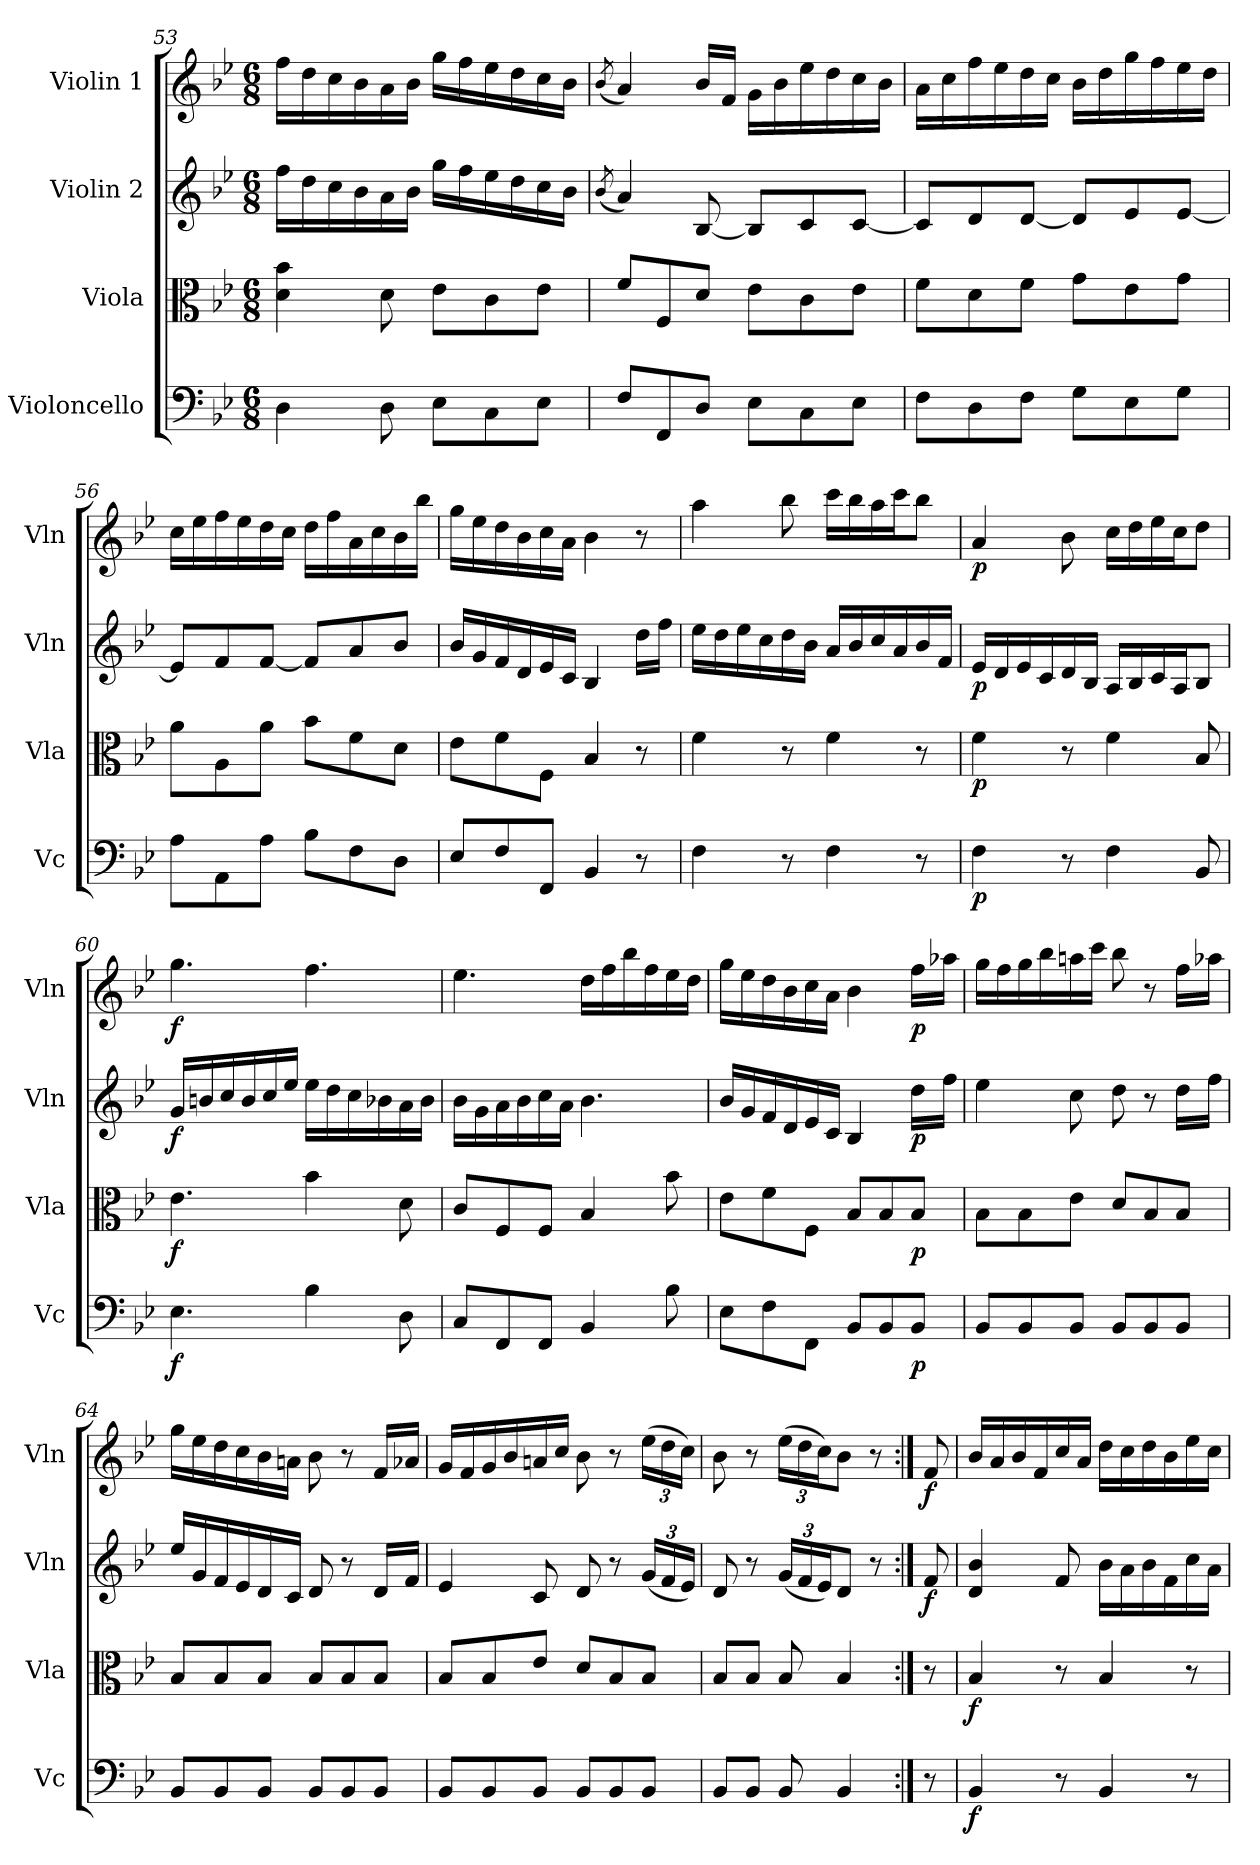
**kern	**dynam	**kern	**dynam	**kern	**dynam	**kern	**dynam
*part4	*part4	*part3	*part3	*part2	*part2	*part1	*part1
*staff4	*staff4	*staff3	*staff3	*staff2	*staff2	*staff1	*staff1
*I"Violoncello	*	*I"Viola	*	*I"Violin 2	*	*I"Violin 1	*
*I'Vc	*	*I'Vla	*	*I'Vln	*	*I'Vln	*
!!LO:PB:g=z
*clefF4	*	*clefC3	*	*clefG2	*	*clefG2	*
*k[b-e-]	*	*k[b-e-]	*	*k[b-e-]	*	*k[b-e-]	*
*M6/8	*	*M6/8	*	*M6/8	*	*M6/8	*
=53	=53	=53	=53	=53	=53	=53	=53
4D\	.	4d\ 4b-\	.	16ff\LL	.	16ff\LL	.
.	.	.	.	16dd\	.	16dd\	.
.	.	.	.	16cc\	.	16cc\	.
.	.	.	.	16b-\	.	16b-\	.
8D\	.	8d\	.	16a\	.	16a\	.
.	.	.	.	16b-\JJ	.	16b-\JJ	.
8E-\L	.	8e-\L	.	16gg\LL	.	16gg\LL	.
.	.	.	.	16ff\	.	16ff\	.
8C\	.	8c\	.	16ee-\	.	16ee-\	.
.	.	.	.	16dd\	.	16dd\	.
8E-\J	.	8e-\J	.	16cc\	.	16cc\	.
.	.	.	.	16b-\JJ	.	16b-\JJ	.
=54	=54	=54	=54	=54	=54	=54	=54
.	.	.	.	(8qb-/	.	(8qb-/	.
8F/L	.	8f/L	.	4a/)	.	4a/)	.
8FF/	.	8F/	.	.	.	.	.
8D/J	.	8d/J	.	[8B-/	.	16b-/LL	.
.	.	.	.	.	.	16f/JJ	.
8E-\L	.	8e-\L	.	8B-/L]	.	16g\LL	.
.	.	.	.	.	.	16b-\	.
8C\	.	8c\	.	8c/	.	16ee-\	.
.	.	.	.	.	.	16dd\	.
8E-\J	.	8e-\J	.	[8c/J	.	16cc\	.
.	.	.	.	.	.	16b-\JJ	.
=55	=55	=55	=55	=55	=55	=55	=55
8F\L	.	8f\L	.	8c/L]	.	16a\LL	.
.	.	.	.	.	.	16cc\	.
8D\	.	8d\	.	8d/	.	16ff\	.
.	.	.	.	.	.	16ee-\	.
8F\J	.	8f\J	.	[8d/J	.	16dd\	.
.	.	.	.	.	.	16cc\JJ	.
8G\L	.	8g\L	.	8d/L]	.	16b-\LL	.
.	.	.	.	.	.	16dd\	.
8E-\	.	8e-\	.	8e-/	.	16gg\	.
.	.	.	.	.	.	16ff\	.
8G\J	.	8g\J	.	[8e-/J	.	16ee-\	.
.	.	.	.	.	.	16dd\JJ	.
!!LO:LB:g=z
=56	=56	=56	=56	=56	=56	=56	=56
8A\L	.	8a\L	.	8e-/L]	.	16cc\LL	.
.	.	.	.	.	.	16ee-\	.
8AA\	.	8A\	.	8f/	.	16ff\	.
.	.	.	.	.	.	16ee-\	.
8A\J	.	8a\J	.	[8f/J	.	16dd\	.
.	.	.	.	.	.	16cc\JJ	.
8B-\L	.	8b-\L	.	8f/L]	.	16dd\LL	.
.	.	.	.	.	.	16ff\	.
8F\	.	8f\	.	8a/	.	16a\	.
.	.	.	.	.	.	16cc\	.
8D\J	.	8d\J	.	8b-/J	.	16b-\	.
.	.	.	.	.	.	16bb-\JJ	.
!!LO:PB:g=z
=57	=57	=57	=57	=57	=57	=57	=57
8E-/L	.	8e-\L	.	16b-/LL	.	16gg\LL	.
.	.	.	.	16g/	.	16ee-\	.
8F/	.	8f\	.	16f/	.	16dd\	.
.	.	.	.	16d/	.	16b-\	.
8FF/J	.	8F\J	.	16e-/	.	16cc\	.
.	.	.	.	16c/JJ	.	16a\JJ	.
4BB-/	.	4B-/	.	4B-/	.	4b-\	.
8r	.	8r	.	16dd\LL	.	8r	.
.	.	.	.	16ff\JJ	.	.	.
=58	=58	=58	=58	=58	=58	=58	=58
4F\	.	4f\	.	16ee-\LL	.	4aa\	.
.	.	.	.	16dd\	.	.	.
.	.	.	.	16ee-\	.	.	.
.	.	.	.	16cc\	.	.	.
8r	.	8r	.	16dd\	.	8bb-\	.
.	.	.	.	16b-\JJ	.	.	.
4F\	.	4f\	.	16a/LL	.	16ccc\LL	.
.	.	.	.	16b-/	.	16bb-\	.
.	.	.	.	16cc/	.	16aa\	.
.	.	.	.	16a/	.	16ccc\J	.
8r	.	8r	.	16b-/	.	8bb-\J	.
.	.	.	.	16f/JJ	.	.	.
=59	=59	=59	=59	=59	=59	=59	=59
!	!LO:DY:b	!	!LO:DY:b	!	!LO:DY:b	!	!LO:DY:b
4F\	p	4f\	p	16e-/LL	p	4a/	p
.	.	.	.	16d/	.	.	.
.	.	.	.	16e-/	.	.	.
.	.	.	.	16c/	.	.	.
8r	.	8r	.	16d/	.	8b-\	.
.	.	.	.	16B-/JJ	.	.	.
4F\	.	4f\	.	16A/LL	.	16cc\LL	.
.	.	.	.	16B-/	.	16dd\	.
.	.	.	.	16c/	.	16ee-\	.
.	.	.	.	16A/J	.	16cc\J	.
8BB-/	.	8B-/	.	8B-/J	.	8dd\J	.
!!LO:LB:g=z
=60	=60	=60	=60	=60	=60	=60	=60
!	!LO:DY:b	!	!LO:DY:b	!	!LO:DY:b	!	!LO:DY:b
4.E-\	f	4.e-\	f	16g/LL	f	4.gg\	f
.	.	.	.	16bn/	.	.	.
.	.	.	.	16cc/	.	.	.
.	.	.	.	16b/	.	.	.
.	.	.	.	16cc/	.	.	.
.	.	.	.	16ee-/JJ	.	.	.
4B-\	.	4b-\	.	16ee-\LL	.	4.ff\	.
.	.	.	.	16dd\	.	.	.
.	.	.	.	16cc\	.	.	.
.	.	.	.	16b-X\	.	.	.
8D\	.	8d\	.	16a\	.	.	.
.	.	.	.	16b-\JJ	.	.	.
=61	=61	=61	=61	=61	=61	=61	=61
8C/L	.	8c/L	.	16b-\LL	.	4.ee-\	.
.	.	.	.	16g\	.	.	.
8FF/	.	8F/	.	16a\	.	.	.
.	.	.	.	16b-\	.	.	.
8FF/J	.	8F/J	.	16cc\	.	.	.
.	.	.	.	16a\JJ	.	.	.
4BB-/	.	4B-/	.	4.b-\	.	16dd\LL	.
.	.	.	.	.	.	16ff\	.
.	.	.	.	.	.	16bb-\	.
.	.	.	.	.	.	16ff\	.
8B-\	.	8b-\	.	.	.	16ee-\	.
.	.	.	.	.	.	16dd\JJ	.
=62	=62	=62	=62	=62	=62	=62	=62
8E-\L	.	8e-\L	.	16b-/LL	.	16gg\LL	.
.	.	.	.	16g/	.	16ee-\	.
8F\	.	8f\	.	16f/	.	16dd\	.
.	.	.	.	16d/	.	16b-\	.
8FF\J	.	8F\J	.	16e-/	.	16cc\	.
.	.	.	.	16c/JJ	.	16a\JJ	.
8BB-/L	.	8B-/L	.	4B-/	.	4b-\	.
8BB-/	.	8B-/	.	.	.	.	.
!	!LO:DY:b	!	!LO:DY:b	!	!LO:DY:b	!	!LO:DY:b
8BB-/J	p	8B-/J	p	16dd\LL	p	16ff\LL	p
.	.	.	.	16ff\JJ	.	16aa-X\JJ	.
!!LO:LB:g=z
=63	=63	=63	=63	=63	=63	=63	=63
8BB-/L	.	8B-\L	.	4ee-\	.	16gg\LL	.
.	.	.	.	.	.	16ff\	.
8BB-/	.	8B-\	.	.	.	16gg\	.
.	.	.	.	.	.	16bb-\	.
8BB-/J	.	8e-\J	.	8cc\	.	16aan\	.
.	.	.	.	.	.	16ccc\JJ	.
8BB-/L	.	8d/L	.	8dd\	.	8bb-\	.
8BB-/	.	8B-/	.	8r	.	8r	.
8BB-/J	.	8B-/J	.	16dd\LL	.	16ff\LL	.
.	.	.	.	16ff\JJ	.	16aa-X\JJ	.
=64	=64	=64	=64	=64	=64	=64	=64
8BB-/L	.	8B-/L	.	16ee-/LL	.	16gg\LL	.
.	.	.	.	16g/	.	16ee-\	.
8BB-/	.	8B-/	.	16f/	.	16dd\	.
.	.	.	.	16e-/	.	16cc\	.
8BB-/J	.	8B-/J	.	16d/	.	16b-\	.
.	.	.	.	16c/JJ	.	16an\JJ	.
8BB-/L	.	8B-/L	.	8d/	.	8b-\	.
8BB-/	.	8B-/	.	8r	.	8r	.
8BB-/J	.	8B-/J	.	16d/LL	.	16f/LL	.
.	.	.	.	16f/JJ	.	16a-X/JJ	.
=65	=65	=65	=65	=65	=65	=65	=65
8BB-/L	.	8B-/L	.	4e-/	.	16g/LL	.
.	.	.	.	.	.	16f/	.
8BB-/	.	8B-/	.	.	.	16g/	.
.	.	.	.	.	.	16b-/	.
8BB-/J	.	8e-/J	.	8c/	.	16an/	.
.	.	.	.	.	.	16cc/JJ	.
8BB-/L	.	8d/L	.	8d/	.	8b-\	.
8BB-/	.	8B-/	.	8r	.	8r	.
*	*	*	*	*Xbrackettup	*	*Xbrackettup	*
8BB-/J	.	8B-/J	.	(24g/LL	.	(24ee-\LL	.
.	.	.	.	24f/	.	24dd\	.
.	.	.	.	24e-/JJ)	.	24cc\JJ)	.
!!LO:LB:g=z
=66	=66	=66	=66	=66	=66	=66	=66
8BB-/L	.	8B-/L	.	8d/	.	8b-\	.
8BB-/J	.	8B-/J	.	8r	.	8r	.
8BB-/	.	8B-/	.	(24g/LL	.	(24ee-\LL	.
.	.	.	.	24f/	.	24dd\	.
.	.	.	.	24e-/J)	.	24cc\J)	.
4BB-/	.	4B-/	.	8d/J	.	8b-\J	.
.	.	.	.	8r	.	8r	.
=66X2:|!	=66X2:|!	=66X2:|!	=66X2:|!	=66X2:|!	=66X2:|!	=66X2:|!	=66X2:|!
!	!	!	!	!	!LO:DY:b	!	!LO:DY:b
8r	.	8r	.	8f/	f	8f/	f
=67	=67	=67	=67	=67	=67	=67	=67
!	!LO:DY:b	!	!LO:DY:b	!	!	!	!
4BB-/	f	4B-/	f	4d/ 4b-/	.	16b-/LL	.
.	.	.	.	.	.	16a/	.
.	.	.	.	.	.	16b-/	.
.	.	.	.	.	.	16f/	.
8r	.	8r	.	8f/	.	16cc/	.
.	.	.	.	.	.	16a/JJ	.
4BB-/	.	4B-/	.	16b-\LL	.	16dd\LL	.
.	.	.	.	16a\	.	16cc\	.
.	.	.	.	16b-\	.	16dd\	.
.	.	.	.	16f\	.	16b-\	.
8r	.	8r	.	16cc\	.	16ee-\	.
.	.	.	.	16a\JJ	.	16cc\JJ	.
=	=	=	=	=	=	=	=
*-	*-	*-	*-	*-	*-	*-	*-
